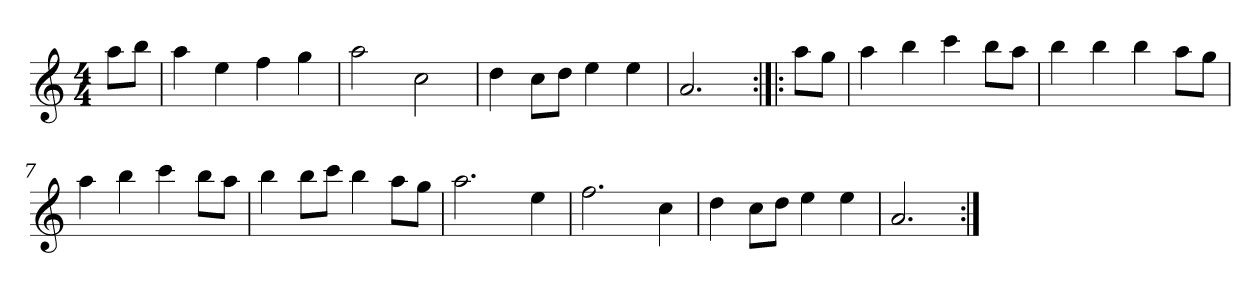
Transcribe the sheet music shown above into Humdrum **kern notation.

**kern
*part1
*staff1
*clefG2
*k[]
*a:
*M4/4
*MM120
=
8aa\L
8bb\J
=1
4aa
4ee
4ff
4gg
=2
2aa
2cc
=3
4dd
8cc\L
8dd\J
4ee
4ee
=4
2.a
=:|!|:
8aa\L
8gg\J
=5
4aa
4bb
4ccc
8bb\L
8aa\J
=6
4bb
4bb
4bb
8aa\L
8gg\J
=7
4aa
4bb
4ccc
8bb\L
8aa\J
=8
4bb
8bb\L
8ccc\J
4bb
8aa\L
8gg\J
=9
2.aa
4ee
=10
2.ff
4cc
=11
4dd
8cc\L
8dd\J
4ee
4ee
=12
2.a
=:|!
*-
